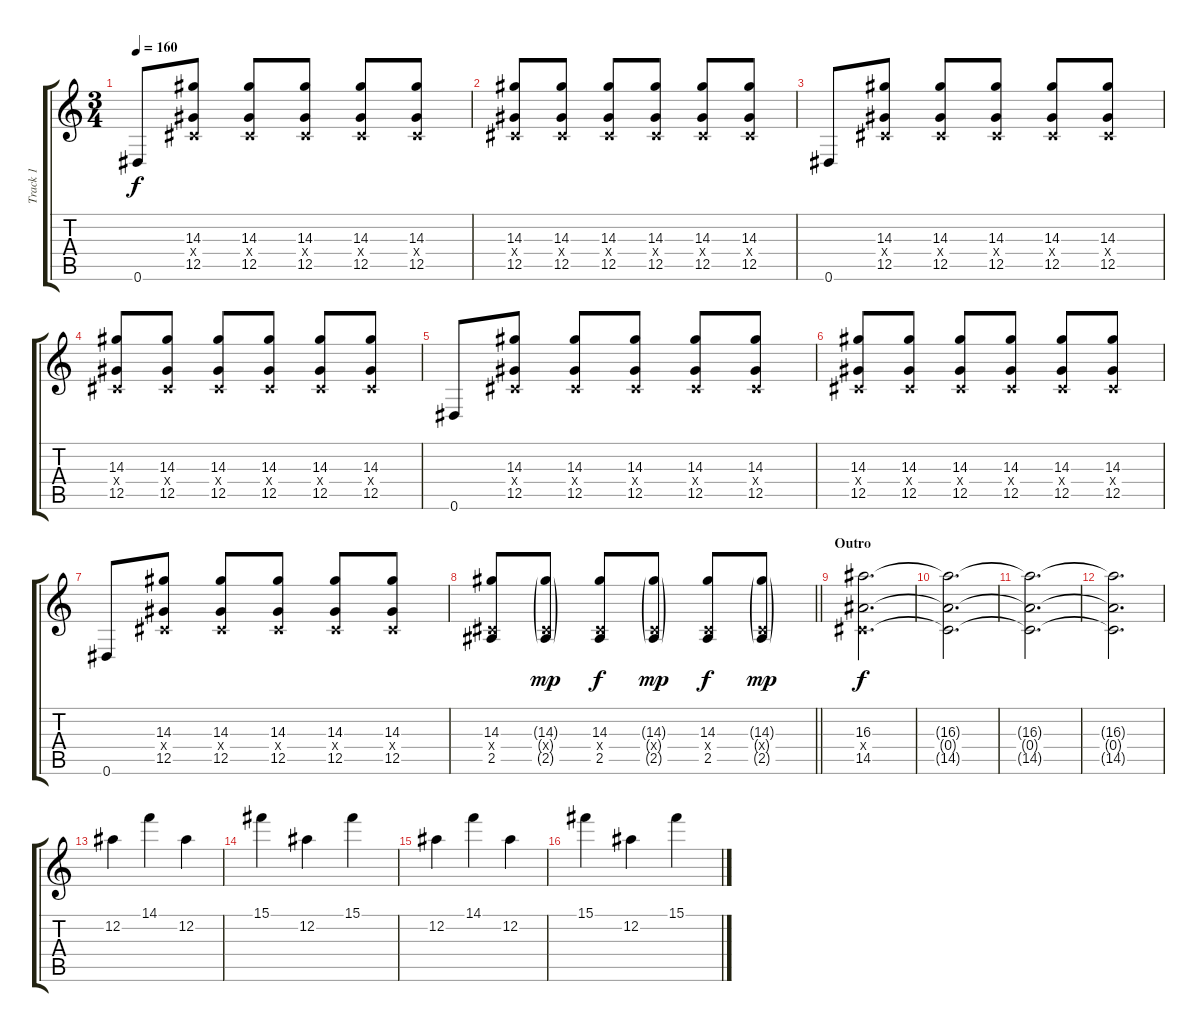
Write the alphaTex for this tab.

\track ("Track 1" "Track 1") {instrument electricguitarjazz}
\staff {score tabs}
\tuning (Eb4 Bb3 Gb3 Db3 Ab2 Eb2) {hide}
\ts (3 4)
\tempo 160
\clef g2
\ks c
0.6.8{dy f} (14.3 0.4{x} 12.5).8 (14.3 0.4{x} 12.5).8 (14.3 0.4{x} 12.5).8 (14.3 0.4{x} 12.5).8 (14.3 0.4{x} 12.5).8 |
(14.3 0.4{x} 12.5).8 (14.3 0.4{x} 12.5).8 (14.3 0.4{x} 12.5).8 (14.3 0.4{x} 12.5).8 (14.3 0.4{x} 12.5).8 (14.3 0.4{x} 12.5).8 |
0.6.8 (14.3 0.4{x} 12.5).8 (14.3 0.4{x} 12.5).8 (14.3 0.4{x} 12.5).8 (14.3 0.4{x} 12.5).8 (14.3 0.4{x} 12.5).8 |
(14.3 0.4{x} 12.5).8 (14.3 0.4{x} 12.5).8 (14.3 0.4{x} 12.5).8 (14.3 0.4{x} 12.5).8 (14.3 0.4{x} 12.5).8 (14.3 0.4{x} 12.5).8 |
0.6.8 (14.3 0.4{x} 12.5).8 (14.3 0.4{x} 12.5).8 (14.3 0.4{x} 12.5).8 (14.3 0.4{x} 12.5).8 (14.3 0.4{x} 12.5).8 |
(14.3 0.4{x} 12.5).8 (14.3 0.4{x} 12.5).8 (14.3 0.4{x} 12.5).8 (14.3 0.4{x} 12.5).8 (14.3 0.4{x} 12.5).8 (14.3 0.4{x} 12.5).8 |
0.6.8 (14.3 0.4{x} 12.5).8 (14.3 0.4{x} 12.5).8 (14.3 0.4{x} 12.5).8 (14.3 0.4{x} 12.5).8 (14.3 0.4{x} 12.5).8 |
\barLineRight lightlight
(14.3 0.4{x} 2.5).8 (14.3{g} 0.4{g x} 2.5{g}).8{dy mp} (14.3 0.4{x} 2.5).8{dy f} (14.3{g} 0.4{g x} 2.5{g}).8{dy mp} (14.3 0.4{x} 2.5).8{dy f} (14.3{g} 0.4{g x} 2.5{g}).8{dy mp} |
\section ("" "Outro")
(16.3 0.4{x} 14.5).2{d dy f} |
(16.3{t} 0.4{t} 14.5{t}).2{d} |
(16.3{t} 0.4{t} 14.5{t}).2{d} |
(16.3{t} 0.4{t} 14.5{t}).2{d} |
12.2.4 14.1.4 12.2.4 |
15.1.4 12.2.4 15.1.4 |
12.2.4 14.1.4 12.2.4 |
15.1.4 12.2.4 15.1.4
